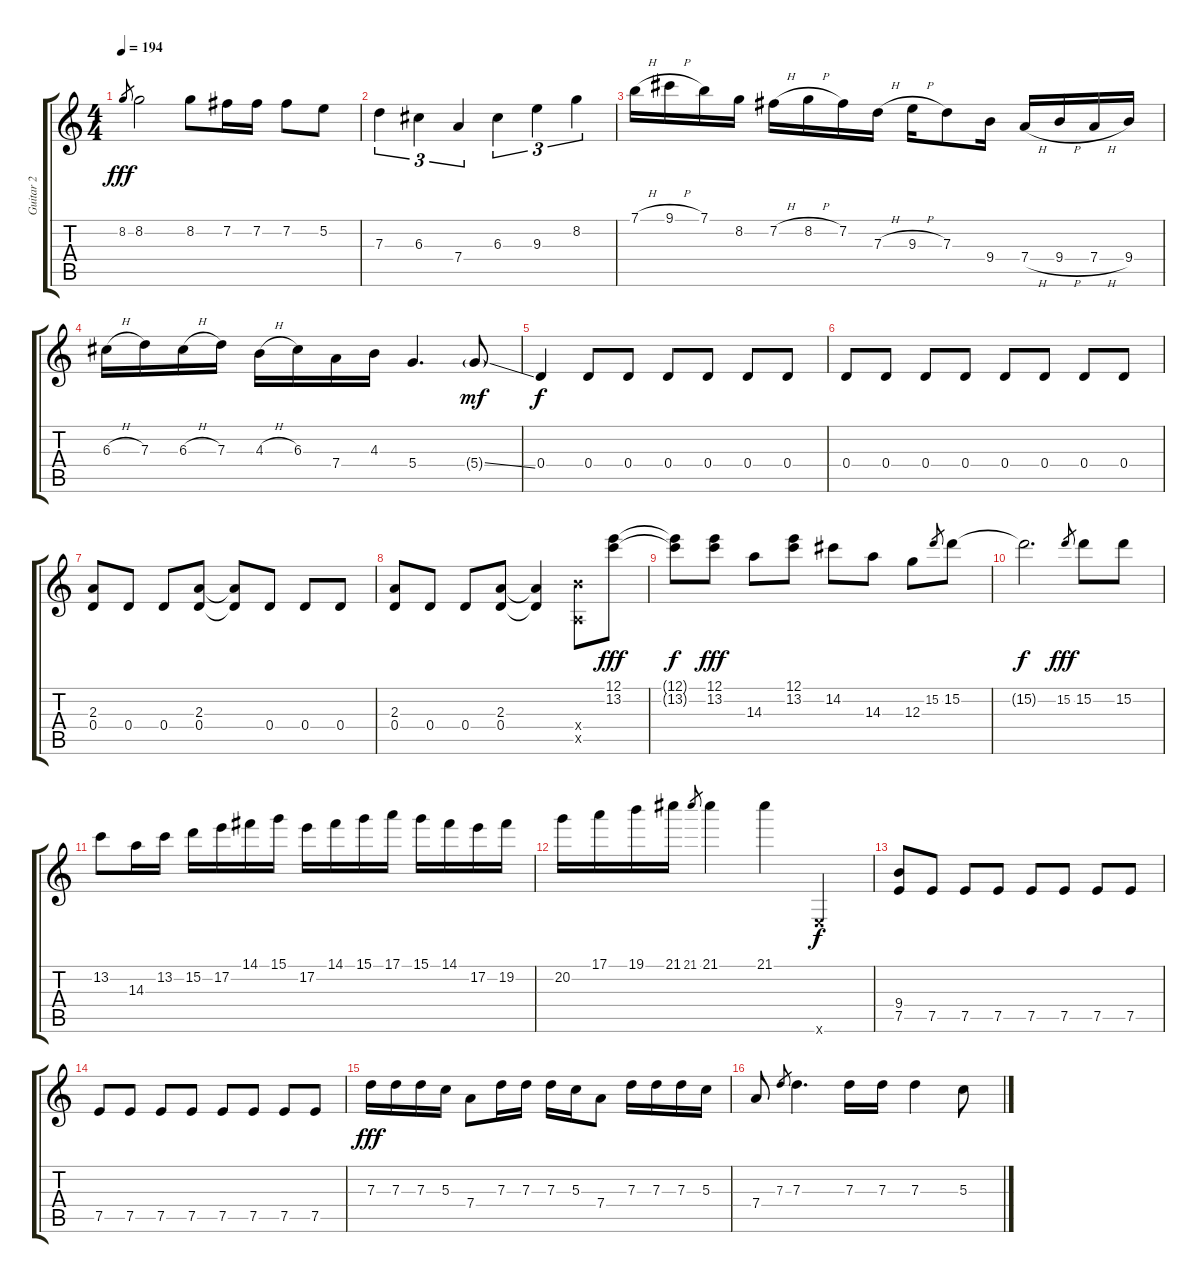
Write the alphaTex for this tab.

\track ("Guitar 2" "Guitar 2") {instrument distortionguitar}
\staff {score tabs}
\tuning (E4 B3 G3 D3 A2 E2) {hide}
\ts (4 4)
\tempo 194
\clef g2
\ks c
8.2.8{gr dy fff} 8.2.2 8.2.8 7.2.16 7.2.16 7.2.8 5.2.8 |
7.3.4{tu (3 2)} 6.3.4{tu (3 2)} 7.4.4{tu (3 2)} 6.3.4{tu (3 2)} 9.3.4{tu (3 2)} 8.2.4{tu (3 2)} |
7.1{h}.16 9.1{h}.16 7.1.16 8.2.16 7.2{h}.16 8.2{h}.16 7.2.16 7.3{h}.16 9.3{h}.16 7.3.8 9.4.16 7.4{h}.16 9.4{h}.16 7.4{h}.16 9.4.16 |
6.3{h}.16 7.3.16 6.3{h}.16 7.3.16 4.3{h}.16 6.3.16 7.4.16 4.3.16 5.4.4{d} 5.4{ss g}.8{dy mf} |
0.4.4{dy f} 0.4.8 0.4.8 0.4.8 0.4.8 0.4.8 0.4.8 |
0.4.8 0.4.8 0.4.8 0.4.8 0.4.8 0.4.8 0.4.8 0.4.8 |
(2.3 0.4).8 0.4.8 0.4.8 (2.3 0.4).8 (2.3{t} 0.4{t}).8 0.4.8 0.4.8 0.4.8 |
(2.3 0.4).8 0.4.8 0.4.8 (2.3 0.4).8 (2.3{t} 0.4{t}).4 (9.4{x} 0.5{x}).8 (12.1 13.2).8{dy fff} |
(12.1{t} 13.2{t}).8{dy f} (12.1 13.2).8{dy fff} 14.3.8 (12.1 13.2).8 14.2.8 14.3.8 12.3.8 15.2.8{gr} 15.2.8 |
15.2{t}.2{d dy f} 15.2.8{gr dy fff} 15.2.8 15.2.8 |
13.2.8 14.3.16 13.2.16 15.2.16 17.2.16 14.1.16 15.1.16 17.2.16 14.1.16 15.1.16 17.1.16 15.1.16 14.1.16 17.2.16 19.2.16 |
20.2.16 17.1.16 19.1.16 21.1.16 21.1.8{gr} 21.1.4 21.1.4 0.6{x}.4{dy f} |
(9.4 7.5).8 7.5.8 7.5.8 7.5.8 7.5.8 7.5.8 7.5.8 7.5.8 |
7.5.8 7.5.8 7.5.8 7.5.8 7.5.8 7.5.8 7.5.8 7.5.8 |
7.3.16{dy fff} 7.3.16 7.3.16 5.3.16 7.4.8 7.3.16 7.3.16 7.3.16 5.3.16 7.4.8 7.3.16 7.3.16 7.3.16 5.3.16 |
7.4.8 7.3.8{gr} 7.3.4{d} 7.3.16 7.3.16 7.3.4 5.3.8
